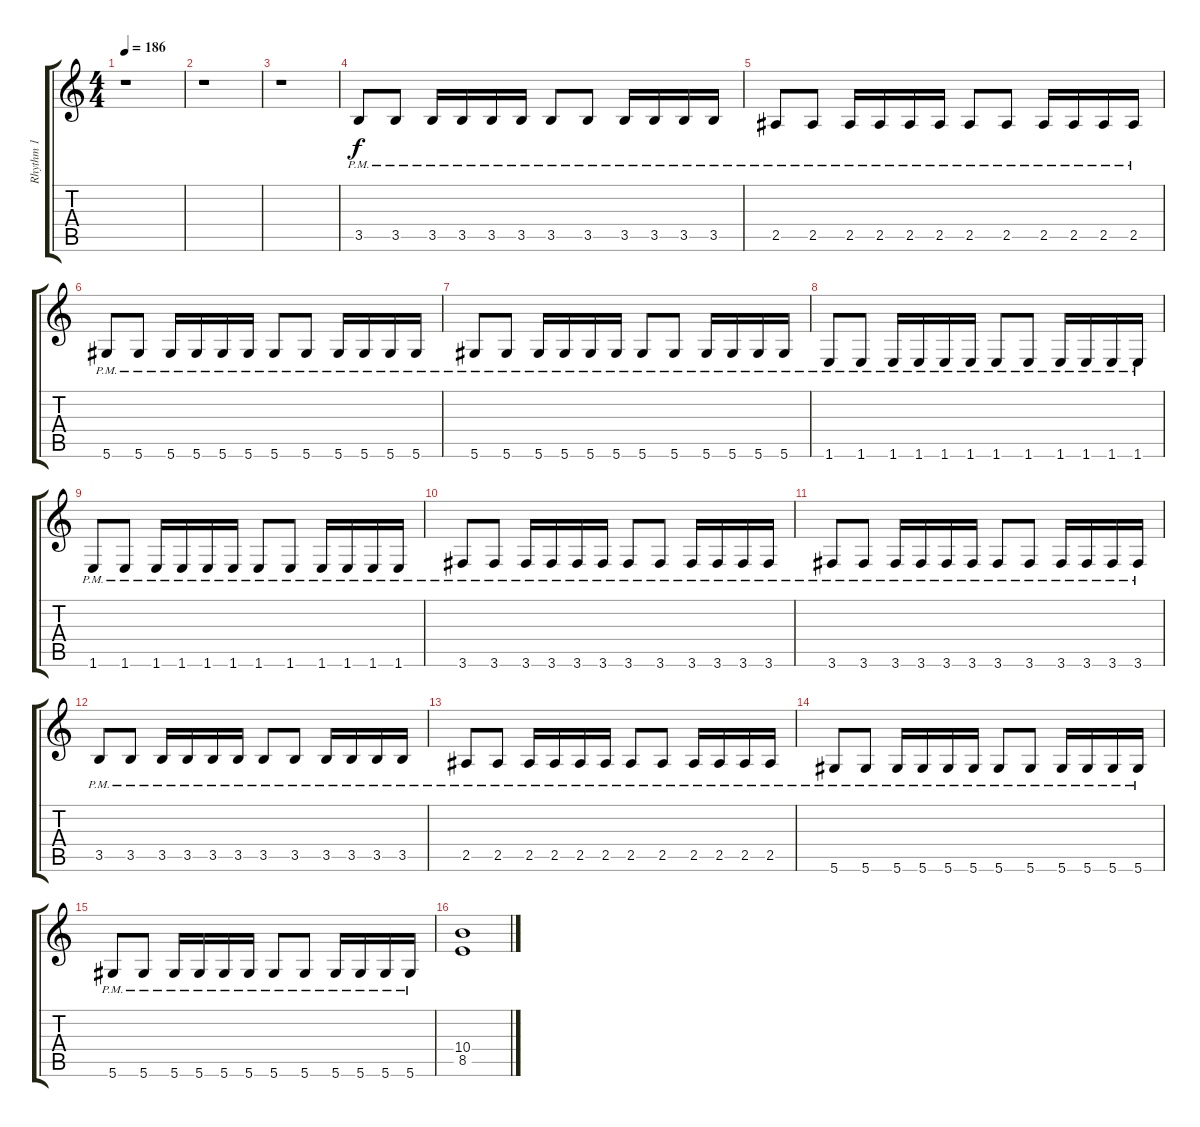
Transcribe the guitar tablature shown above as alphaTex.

\track ("Rhythm 1" "Rhythm 1") {instrument distortionguitar}
\staff {score tabs}
\tuning (Eb4 Bb3 Gb3 Db3 Ab2 Eb2) {hide}
\ts (4 4)
\tempo 186
\clef g2
\ks c
r.1{dy f} |
r.1 |
r.1 |
3.5{pm}.8{balance 16 instrument distortionguitar} 3.5{pm}.8 3.5{pm}.16 3.5{pm}.16 3.5{pm}.16 3.5{pm}.16 3.5{pm}.8 3.5{pm}.8 3.5{pm}.16 3.5{pm}.16 3.5{pm}.16 3.5{pm}.16 |
2.5{pm}.8 2.5{pm}.8 2.5{pm}.16 2.5{pm}.16 2.5{pm}.16 2.5{pm}.16 2.5{pm}.8 2.5{pm}.8 2.5{pm}.16 2.5{pm}.16 2.5{pm}.16 2.5{pm}.16 |
5.6{pm}.8 5.6{pm}.8 5.6{pm}.16 5.6{pm}.16 5.6{pm}.16 5.6{pm}.16 5.6{pm}.8 5.6{pm}.8 5.6{pm}.16 5.6{pm}.16 5.6{pm}.16 5.6{pm}.16 |
5.6{pm}.8 5.6{pm}.8 5.6{pm}.16 5.6{pm}.16 5.6{pm}.16 5.6{pm}.16 5.6{pm}.8 5.6{pm}.8 5.6{pm}.16 5.6{pm}.16 5.6{pm}.16 5.6{pm}.16 |
1.6{pm}.8 1.6{pm}.8 1.6{pm}.16 1.6{pm}.16 1.6{pm}.16 1.6{pm}.16 1.6{pm}.8 1.6{pm}.8 1.6{pm}.16 1.6{pm}.16 1.6{pm}.16 1.6{pm}.16 |
1.6{pm}.8 1.6{pm}.8 1.6{pm}.16 1.6{pm}.16 1.6{pm}.16 1.6{pm}.16 1.6{pm}.8 1.6{pm}.8 1.6{pm}.16 1.6{pm}.16 1.6{pm}.16 1.6{pm}.16 |
3.6{pm}.8 3.6{pm}.8 3.6{pm}.16 3.6{pm}.16 3.6{pm}.16 3.6{pm}.16 3.6{pm}.8 3.6{pm}.8 3.6{pm}.16 3.6{pm}.16 3.6{pm}.16 3.6{pm}.16 |
3.6{pm}.8 3.6{pm}.8 3.6{pm}.16 3.6{pm}.16 3.6{pm}.16 3.6{pm}.16 3.6{pm}.8 3.6{pm}.8 3.6{pm}.16 3.6{pm}.16 3.6{pm}.16 3.6{pm}.16 |
3.5{pm}.8 3.5{pm}.8 3.5{pm}.16 3.5{pm}.16 3.5{pm}.16 3.5{pm}.16 3.5{pm}.8 3.5{pm}.8 3.5{pm}.16 3.5{pm}.16 3.5{pm}.16 3.5{pm}.16 |
2.5{pm}.8 2.5{pm}.8 2.5{pm}.16 2.5{pm}.16 2.5{pm}.16 2.5{pm}.16 2.5{pm}.8 2.5{pm}.8 2.5{pm}.16 2.5{pm}.16 2.5{pm}.16 2.5{pm}.16 |
5.6{pm}.8 5.6{pm}.8 5.6{pm}.16 5.6{pm}.16 5.6{pm}.16 5.6{pm}.16 5.6{pm}.8 5.6{pm}.8 5.6{pm}.16 5.6{pm}.16 5.6{pm}.16 5.6{pm}.16 |
5.6{pm}.8 5.6{pm}.8 5.6{pm}.16 5.6{pm}.16 5.6{pm}.16 5.6{pm}.16 5.6{pm}.8 5.6{pm}.8 5.6{pm}.16 5.6{pm}.16 5.6{pm}.16 5.6{pm}.16 |
(10.4 8.5).1
